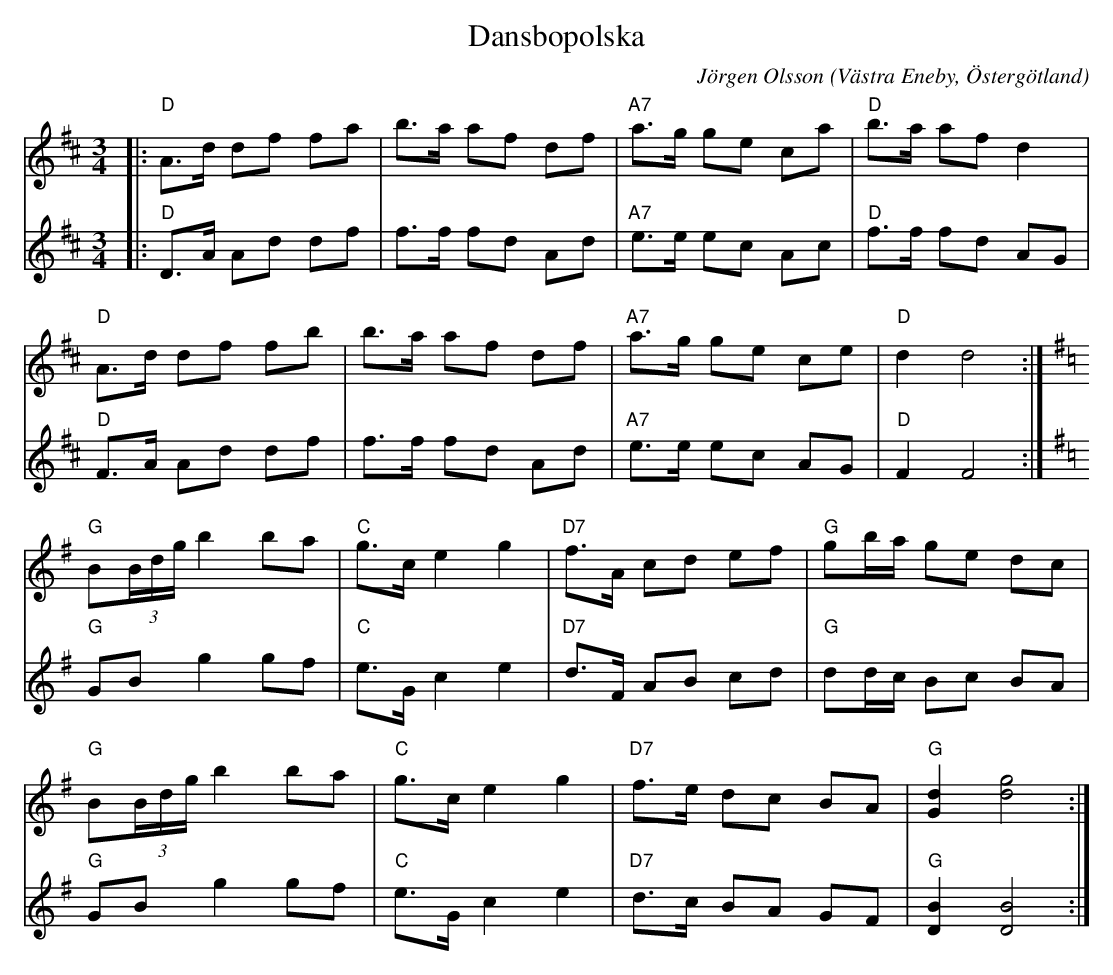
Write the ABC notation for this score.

X:1
T:Dansbopolska
C:Jörgen Olsson
O:Västra Eneby, Östergötland
M:3/4
L:1/8
K:D
V:1
|:"D"A>d df fa|b>a af df|"A7"a>g ge ca|"D"b>a af d2|
"D"A>d df fb|b>a af df|"A7"a>g ge ce|"D"d2 d4:|
[K:G]"G"B(3B/d/g/ b2 ba|"C"g>c e2 g2|"D7"f>A cd ef|"G" gb/a/ ge dc|
"G"B(3B/d/g/ b2 ba|"C"g>c e2 g2|"D7"f>e dc BA|"G" [Gd]2 [gd]4:|
V:2
|:"D"D>A Ad df|f>f fd Ad|"A7"e>e ec Ac|"D"f>f fd AG|
"D"F>A Ad df|f>f fd Ad|"A7"e>e ec AG|"D"F2 F4:|
[K:G]"G"GB g2 gf|"C"e>G c2 e2|"D7"d>F AB cd|"G" dd/c/ Bc BA|
"G"GB g2 gf|"C"e>G c2 e2|"D7"d>c BA GF|"G" [DB]2 [DB]4:|
